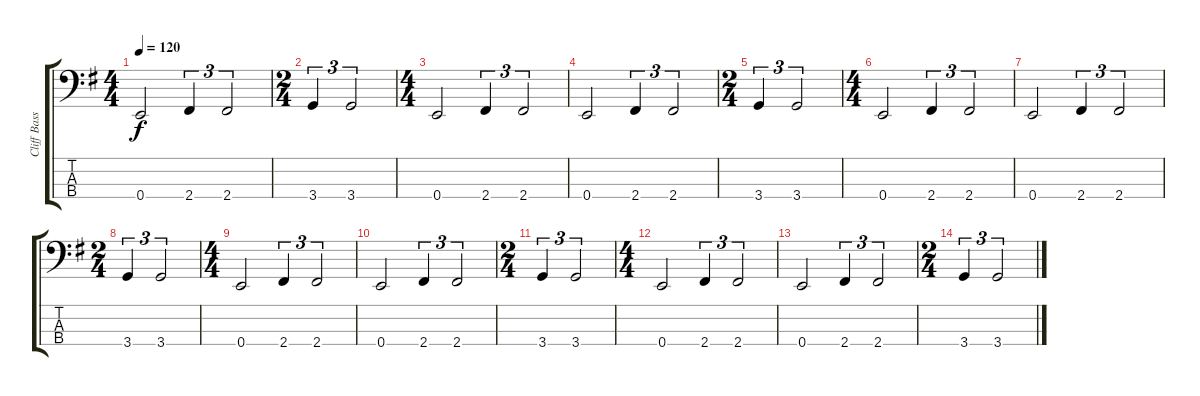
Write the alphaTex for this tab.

\track ("Cliff Bass" "Cliff Bass") {instrument electricbassfinger}
\staff {score tabs}
\tuning (G2 D2 A1 E1) {hide}
\ts (4 4)
\tempo 120
\clef f4
\ks g
0.4.2{dy f} 2.4.4{tu (3 2)} 2.4.2{tu (3 2)} |
\ts (2 4)
3.4.4{tu (3 2)} 3.4.2{tu (3 2)} |
\ts (4 4)
0.4.2 2.4.4{tu (3 2)} 2.4.2{tu (3 2)} |
0.4.2 2.4.4{tu (3 2)} 2.4.2{tu (3 2)} |
\ts (2 4)
3.4.4{tu (3 2)} 3.4.2{tu (3 2)} |
\ts (4 4)
0.4.2 2.4.4{tu (3 2)} 2.4.2{tu (3 2)} |
0.4.2 2.4.4{tu (3 2)} 2.4.2{tu (3 2)} |
\ts (2 4)
3.4.4{tu (3 2)} 3.4.2{tu (3 2)} |
\ts (4 4)
0.4.2 2.4.4{tu (3 2)} 2.4.2{tu (3 2)} |
0.4.2 2.4.4{tu (3 2)} 2.4.2{tu (3 2)} |
\ts (2 4)
3.4.4{tu (3 2)} 3.4.2{tu (3 2)} |
\ts (4 4)
0.4.2 2.4.4{tu (3 2)} 2.4.2{tu (3 2)} |
0.4.2 2.4.4{tu (3 2)} 2.4.2{tu (3 2)} |
\ts (2 4)
3.4.4{tu (3 2)} 3.4.2{tu (3 2)}
